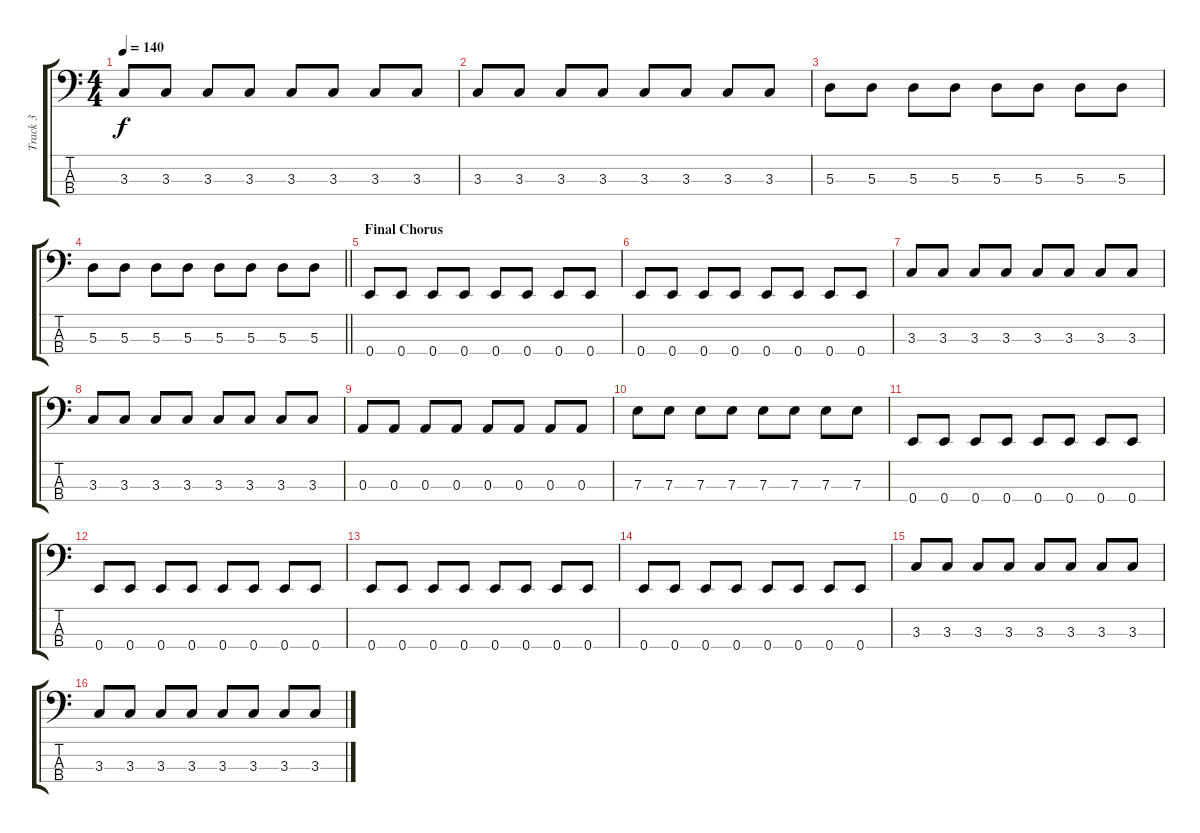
\track ("Track 3" "Track 3") {instrument electricbasspick}
\staff {score tabs}
\tuning (G2 D2 A1 E1) {hide}
\ts (4 4)
\tempo 140
\clef f4
\ks c
3.3.8{dy f} 3.3.8 3.3.8 3.3.8 3.3.8 3.3.8 3.3.8 3.3.8 |
3.3.8 3.3.8 3.3.8 3.3.8 3.3.8 3.3.8 3.3.8 3.3.8 |
5.3.8 5.3.8 5.3.8 5.3.8 5.3.8 5.3.8 5.3.8 5.3.8 |
\barLineRight lightlight
5.3.8 5.3.8 5.3.8 5.3.8 5.3.8 5.3.8 5.3.8 5.3.8 |
\section ("" "Final Chorus")
0.4.8 0.4.8 0.4.8 0.4.8 0.4.8 0.4.8 0.4.8 0.4.8 |
0.4.8 0.4.8 0.4.8 0.4.8 0.4.8 0.4.8 0.4.8 0.4.8 |
3.3.8 3.3.8 3.3.8 3.3.8 3.3.8 3.3.8 3.3.8 3.3.8 |
3.3.8 3.3.8 3.3.8 3.3.8 3.3.8 3.3.8 3.3.8 3.3.8 |
0.3.8 0.3.8 0.3.8 0.3.8 0.3.8 0.3.8 0.3.8 0.3.8 |
7.3.8 7.3.8 7.3.8 7.3.8 7.3.8 7.3.8 7.3.8 7.3.8 |
0.4.8 0.4.8 0.4.8 0.4.8 0.4.8 0.4.8 0.4.8 0.4.8 |
0.4.8 0.4.8 0.4.8 0.4.8 0.4.8 0.4.8 0.4.8 0.4.8 |
0.4.8 0.4.8 0.4.8 0.4.8 0.4.8 0.4.8 0.4.8 0.4.8 |
0.4.8 0.4.8 0.4.8 0.4.8 0.4.8 0.4.8 0.4.8 0.4.8 |
3.3.8 3.3.8 3.3.8 3.3.8 3.3.8 3.3.8 3.3.8 3.3.8 |
3.3.8 3.3.8 3.3.8 3.3.8 3.3.8 3.3.8 3.3.8 3.3.8
